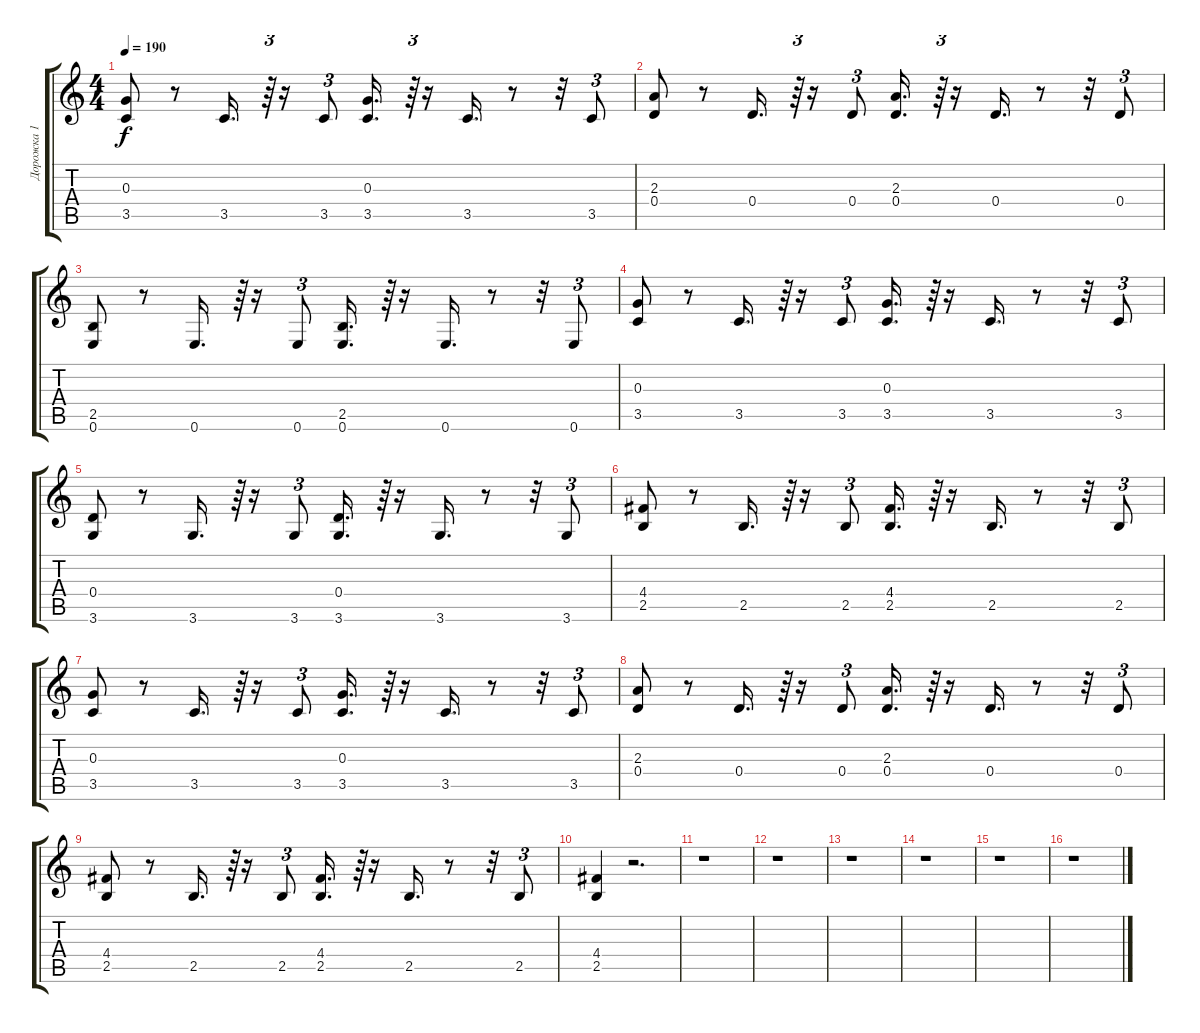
\track ("Дорожка 1" "Дорожка 1") {instrument overdrivenguitar}
\staff {score tabs}
\tuning (E4 B3 G3 D3 A2 E2) {hide}
\ts (4 4)
\tempo 190
\clef g2
\ks c
(0.3 3.5).8{dy f} r.8 3.5.16{d} r.64{tu (3 2)} r.16 3.5.8{tu (3 2)} (0.3 3.5).16{d} r.64{tu (3 2)} r.16 3.5.16{d} r.8 r.32 3.5.8{tu (3 2)} |
(2.3 0.4).8 r.8 0.4.16{d} r.64{tu (3 2)} r.16 0.4.8{tu (3 2)} (2.3 0.4).16{d} r.64{tu (3 2)} r.16 0.4.16{d} r.8 r.32 0.4.8{tu (3 2)} |
(2.5 0.6).8 r.8 0.6.16{d} r.64{tu (3 2)} r.16 0.6.8{tu (3 2)} (2.5 0.6).16{d} r.64{tu (3 2)} r.16 0.6.16{d} r.8 r.32 0.6.8{tu (3 2)} |
(0.3 3.5).8 r.8 3.5.16{d} r.64{tu (3 2)} r.16 3.5.8{tu (3 2)} (0.3 3.5).16{d} r.64{tu (3 2)} r.16 3.5.16{d} r.8 r.32 3.5.8{tu (3 2)} |
(0.4 3.6).8 r.8 3.6.16{d} r.64{tu (3 2)} r.16 3.6.8{tu (3 2)} (0.4 3.6).16{d} r.64{tu (3 2)} r.16 3.6.16{d} r.8 r.32 3.6.8{tu (3 2)} |
(4.4 2.5).8 r.8 2.5.16{d} r.64{tu (3 2)} r.16 2.5.8{tu (3 2)} (4.4 2.5).16{d} r.64{tu (3 2)} r.16 2.5.16{d} r.8 r.32 2.5.8{tu (3 2)} |
(0.3 3.5).8 r.8 3.5.16{d} r.64{tu (3 2)} r.16 3.5.8{tu (3 2)} (0.3 3.5).16{d} r.64{tu (3 2)} r.16 3.5.16{d} r.8 r.32 3.5.8{tu (3 2)} |
(2.3 0.4).8 r.8 0.4.16{d} r.64{tu (3 2)} r.16 0.4.8{tu (3 2)} (2.3 0.4).16{d} r.64{tu (3 2)} r.16 0.4.16{d} r.8 r.32 0.4.8{tu (3 2)} |
(4.4 2.5).8 r.8 2.5.16{d} r.64{tu (3 2)} r.16 2.5.8{tu (3 2)} (4.4 2.5).16{d} r.64{tu (3 2)} r.16 2.5.16{d} r.8 r.32 2.5.8{tu (3 2)} |
(4.4 2.5).4 r.2{d} |
r.1 |
r.1 |
r.1 |
r.1 |
r.1 |
r.1
